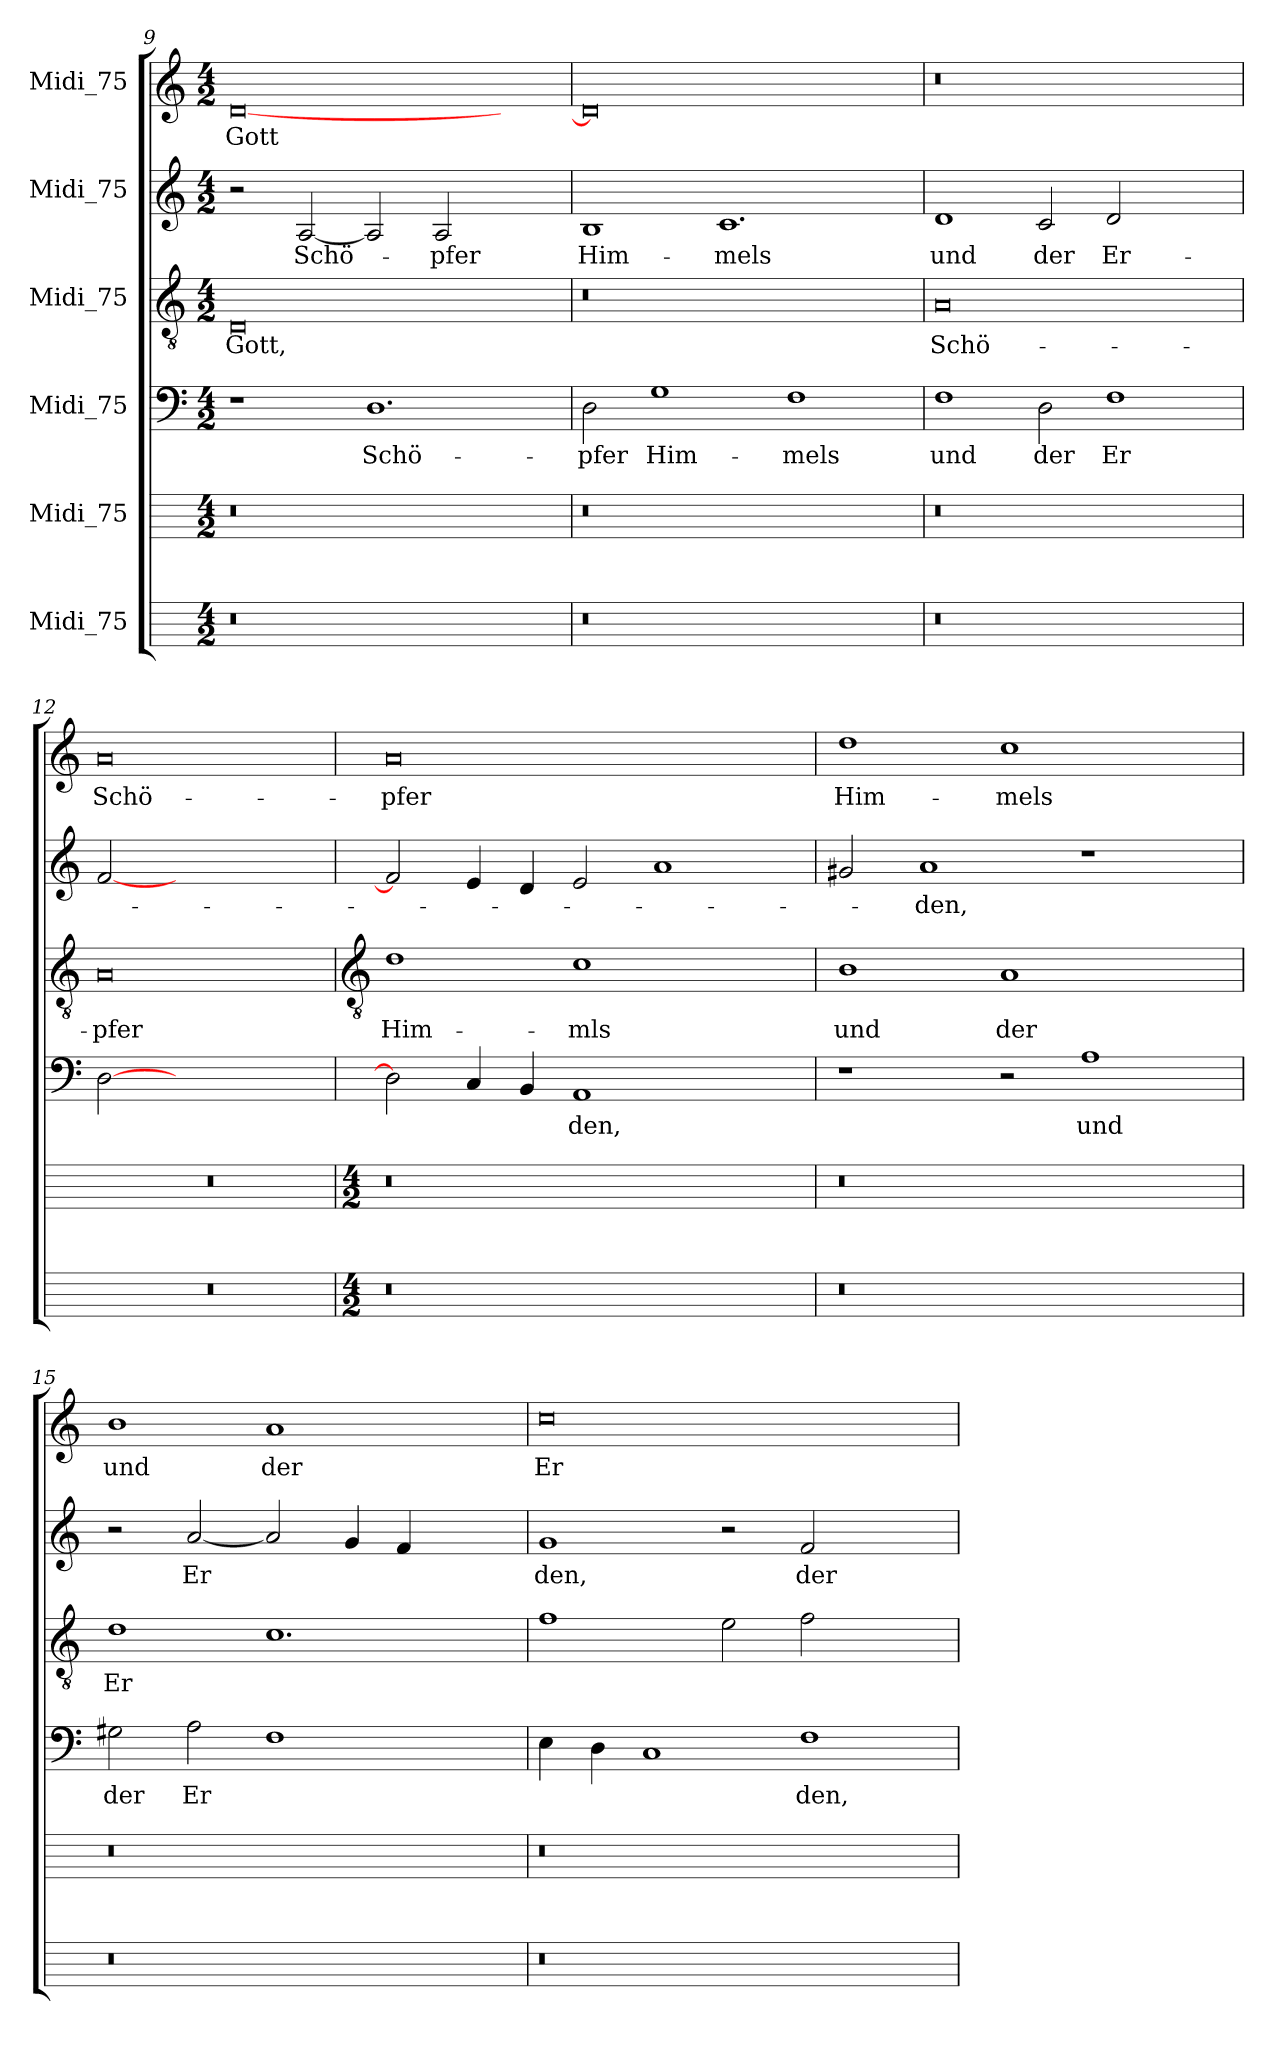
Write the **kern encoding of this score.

**kern	**kern	**kern	**text	**kern	**text	**kern	**text	**kern	**text
*part6	*part5	*part4	*part4	*part3	*part3	*part2	*part2	*part1	*part1
*staff6	*staff5	*staff4	*staff4	*staff3	*staff3	*staff2	*staff2	*staff1	*staff1
*I"Midi_75	*I"Midi_75	*I"Midi_75	*	*I"Midi_75	*	*I"Midi_75	*	*I"Midi_75	*
*	*	*clefF4	*	*clefGv2	*	*clefG2	*	*clefG2	*
*	*	*k[]	*	*k[]	*	*k[]	*	*k[]	*
*	*	*C:	*	*C:	*	*C:	*	*C:	*
*M4/2	*M4/2	*M4/2	*	*M4/2	*	*M4/2	*	*M4/2	*
=9	=9	=9	=9	=9	=9	=9	=9	=9	=9
!	!	!	!	!	!LO:LY:b	!	!	!	!LO:LY:b
0r	0r	1r	.	0D	Gott,	2r	.	[0d	Gott
!	!	!	!	!	!	!	!LO:LY:b	!	!
.	.	.	.	.	.	[2A	Schö-	.	.
!	!	!	!LO:LY:b	!	!	!	!	!	!
.	.	1.D	Schö-	.	.	2A]	.	.	.
!	!	!	!	!	!	!	!LO:LY:b	!	!
.	.	.	.	.	.	2A	-pfer	.	.
2ryy	2ryy	.	.	2ryy	.	2ryy	.	2ryy	.
=10	=10	=10	=10	=10	=10	=10	=10	=10	=10
!	!	!	!LO:LY:b	!	!	!	!LO:LY:b	!	!
0r	0r	2D	-pfer	0r	.	1B	Him-	0d]	.
!	!	!	!LO:LY:b	!	!	!	!	!	!
.	.	1G	Him-	.	.	.	.	.	.
!	!	!	!	!	!	!	!LO:LY:b	!	!
.	.	.	.	.	.	1.c	-mels	.	.
!	!	!	!LO:LY:b	!	!	!	!	!	!
.	.	1F	-mels	.	.	.	.	.	.
2ryy	2ryy	.	.	2ryy	.	.	.	2ryy	.
=11	=11	=11	=11	=11	=11	=11	=11	=11	=11
!	!	!	!LO:LY:b	!	!LO:LY:b	!	!LO:LY:b	!	!
0r	0r	1F	und	0A	Schö-	1d	und	0r	.
!	!	!	!LO:LY:b	!	!	!	!LO:LY:b	!	!
.	.	2D	der	.	.	2c	der	.	.
!	!	!	!LO:LY:b	!	!	!	!LO:LY:b	!	!
.	.	1F	Er	.	.	2d	Er-	.	.
2ryy	2ryy	.	.	2ryy	.	2ryy	.	2ryy	.
=12	=12	=12	=12	=12	=12	=12	=12	=12	=12
!	!	!	!	!	!LO:LY:b	!	!	!	!LO:LY:b
0r	0r	[2D	.	0A	-pfer	[2f	.	0a	Schö-
.	.	1.ryy	.	.	.	1.ryy	.	.	.
!!LO:LB:g=z
=13	=13	=13	=13	=13	=13	=13	=13	=13	=13
*	*	*	*	*clefGv2	*	*	*	*	*
*M4/2	*M4/2	*	*	*	*	*	*	*	*
!	!	!	!	!	!LO:LY:b	!	!	!	!LO:LY:b
0r	0r	2D]	.	1d	Him-	2f]	.	0a	-pfer
.	.	4C	.	.	.	4e	.	.	.
.	.	4BB	.	.	.	4d	.	.	.
!	!	!	!LO:LY:b	!	!LO:LY:b	!	!	!	!
.	.	1AA	den,	1c	-mls	2e	.	.	.
.	.	.	.	.	.	1a	.	.	.
2ryy	2ryy	2ryy	.	2ryy	.	.	.	2ryy	.
=14	=14	=14	=14	=14	=14	=14	=14	=14	=14
!	!	!	!	!	!LO:LY:b	!	!	!	!LO:LY:b
0r	0r	1r	.	1B	und	2g#X	.	1dd	Him-
!	!	!	!	!	!	!	!LO:LY:b	!	!
.	.	.	.	.	.	1a	-den,	.	.
!	!	!	!	!	!LO:LY:b	!	!	!	!LO:LY:b
.	.	2r	.	1A	der	.	.	1cc	-mels
!	!	!	!LO:LY:b	!	!	!	!	!	!
.	.	1A	und	.	.	1r	.	.	.
2ryy	2ryy	.	.	2ryy	.	.	.	2ryy	.
=15	=15	=15	=15	=15	=15	=15	=15	=15	=15
!	!	!	!LO:LY:b	!	!LO:LY:b	!	!	!	!LO:LY:b
0r	0r	2G#X	der	1d	Er	2r	.	1b	und
!	!	!	!LO:LY:b	!	!	!	!LO:LY:b	!	!
.	.	2A	Er	.	.	[2a	Er	.	.
!	!	!	!	!	!	!	!	!	!LO:LY:b
.	.	1F	.	1.c	.	2a]	.	1a	der
.	.	.	.	.	.	4g	.	.	.
.	.	.	.	.	.	4f	.	.	.
2ryy	2ryy	2ryy	.	.	.	2ryy	.	2ryy	.
=16	=16	=16	=16	=16	=16	=16	=16	=16	=16
!	!	!	!	!	!	!	!LO:LY:b	!	!LO:LY:b
0r	0r	4E	.	1f	.	1g	den,	0cc	Er-
.	.	4D	.	.	.	.	.	.	.
.	.	1C	.	.	.	.	.	.	.
.	.	.	.	2e	.	2r	.	.	.
!	!	!	!LO:LY:b	!	!	!	!LO:LY:b	!	!
.	.	1F	den,	2f	.	2f	der	.	.
2ryy	2ryy	.	.	2ryy	.	2ryy	.	2ryy	.
=	=	=	=	=	=	=	=	=	=
*-	*-	*-	*-	*-	*-	*-	*-	*-	*-
